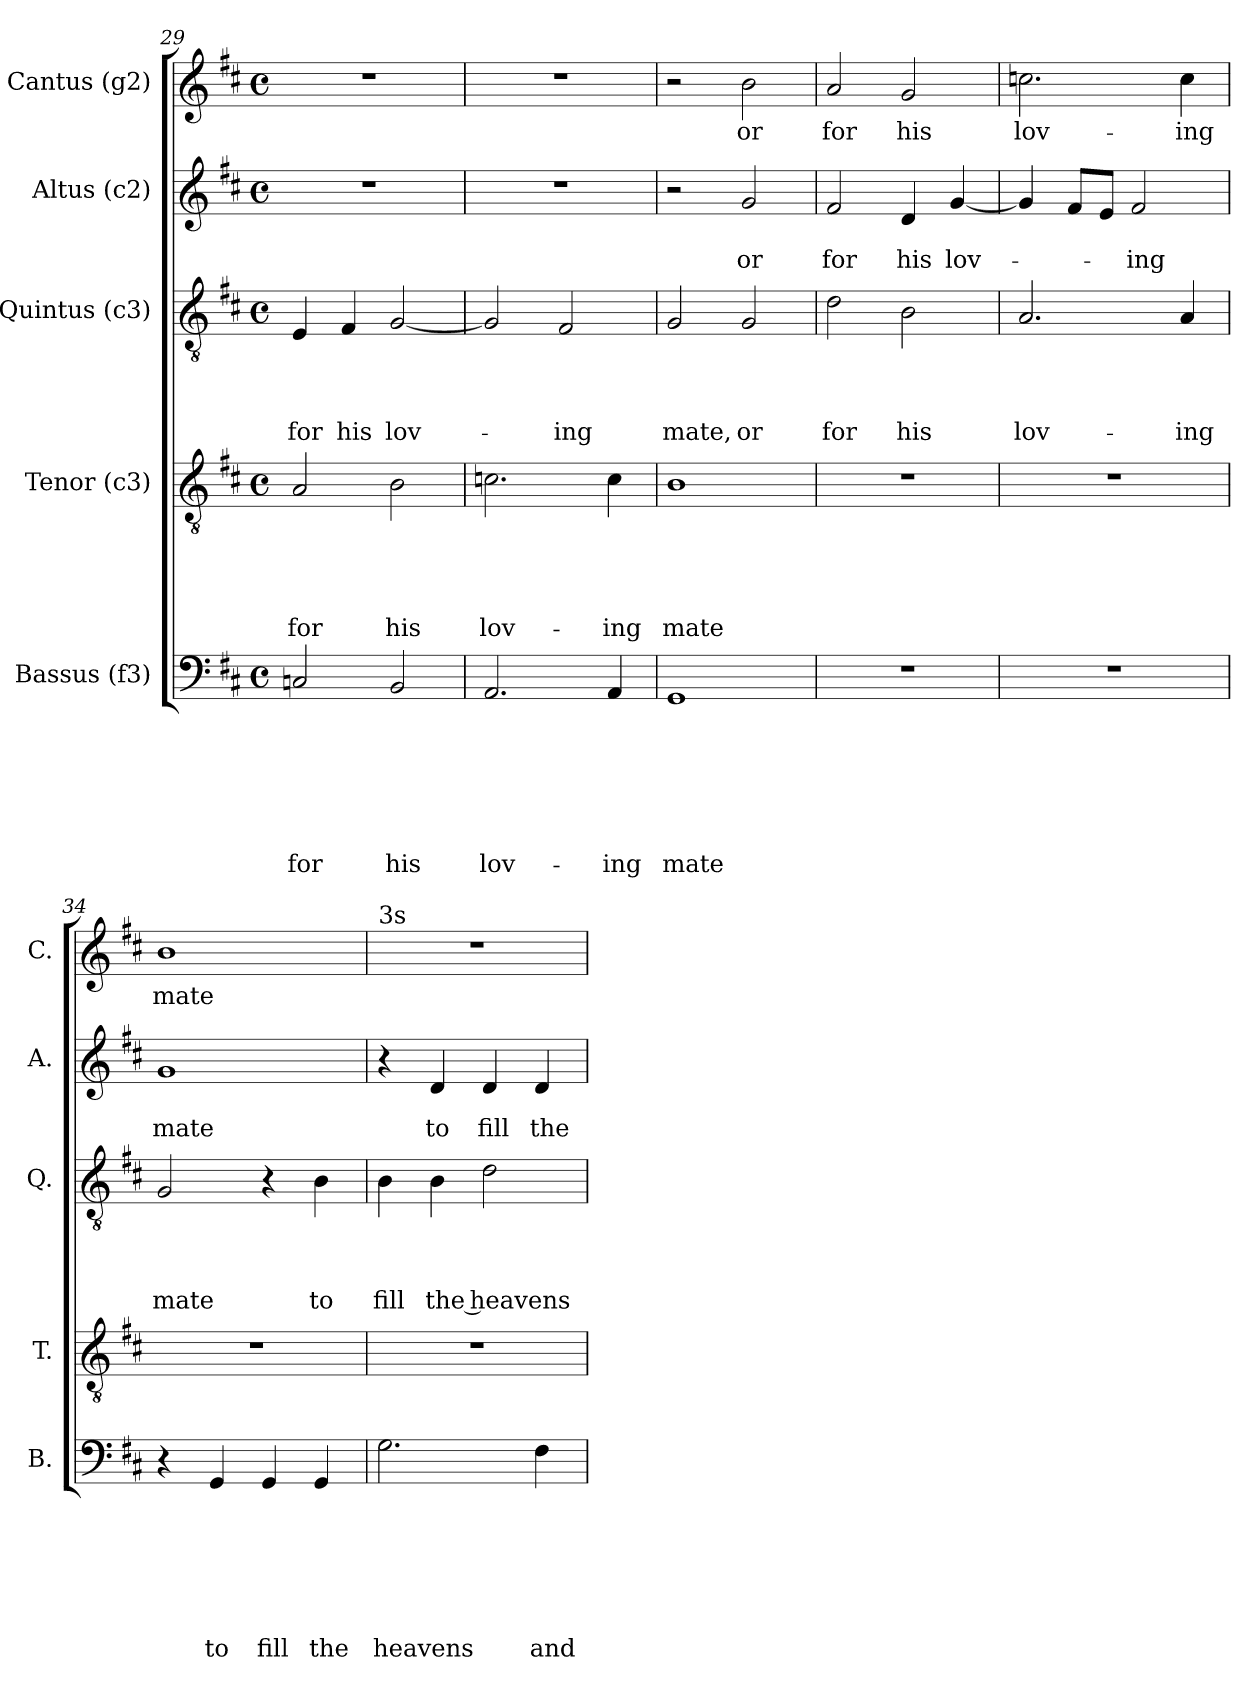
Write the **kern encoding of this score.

**kern	**text	**text	**text	**text	**text	**text	**text	**kern	**text	**text	**text	**text	**text	**kern	**text	**text	**text	**text	**kern	**text	**text	**kern	**text
*part5	*part5	*part5	*part5	*part5	*part5	*part5	*part5	*part4	*part4	*part4	*part4	*part4	*part4	*part3	*part3	*part3	*part3	*part3	*part2	*part2	*part2	*part1	*part1
*staff5	*staff5	*staff5	*staff5	*staff5	*staff5	*staff5	*staff5	*staff4	*staff4	*staff4	*staff4	*staff4	*staff4	*staff3	*staff3	*staff3	*staff3	*staff3	*staff2	*staff2	*staff2	*staff1	*staff1
*I"Bassus (f3)	*	*	*	*	*	*	*	*I"Tenor (c3)	*	*	*	*	*	*I"Quintus (c3)	*	*	*	*	*I"Altus (c2)	*	*	*I"Cantus (g2)	*
*I'B.	*	*	*	*	*	*	*	*I'T.	*	*	*	*	*	*I'Q.	*	*	*	*	*I'A.	*	*	*I'C.	*
*clefF4	*	*	*	*	*	*	*	*clefGv2	*	*	*	*	*	*clefGv2	*	*	*	*	*clefG2	*	*	*clefG2	*
*k[f#c#]	*	*	*	*	*	*	*	*k[f#c#]	*	*	*	*	*	*k[f#c#]	*	*	*	*	*k[f#c#]	*	*	*k[f#c#]	*
*D:	*	*	*	*	*	*	*	*D:	*	*	*	*	*	*D:	*	*	*	*	*D:	*	*	*D:	*
*M4/4	*	*	*	*	*	*	*	*M4/4	*	*	*	*	*	*M4/4	*	*	*	*	*M4/4	*	*	*M4/4	*
*met(c)	*	*	*	*	*	*	*	*met(c)	*	*	*	*	*	*met(c)	*	*	*	*	*met(c)	*	*	*met(c)	*
=29	=29	=29	=29	=29	=29	=29	=29	=29	=29	=29	=29	=29	=29	=29	=29	=29	=29	=29	=29	=29	=29	=29	=29
!	!	!	!	!	!	!	!LO:LY:b	!	!	!	!	!	!LO:LY:b	!	!	!	!	!LO:LY:b	!	!	!	!	!
2Cn/	.	.	.	.	.	.	for	2A/	.	.	.	.	for	4E/	.	.	.	for	1r	.	.	1r	.
!	!	!	!	!	!	!	!	!	!	!	!	!	!	!	!	!	!	!LO:LY:b	!	!	!	!	!
.	.	.	.	.	.	.	.	.	.	.	.	.	.	4F#/	.	.	.	his	.	.	.	.	.
!	!	!	!	!	!	!	!LO:LY:b	!	!	!	!	!	!LO:LY:b	!	!	!	!	!LO:LY:b	!	!	!	!	!
2BB/	.	.	.	.	.	.	his	2B\	.	.	.	.	his	[<2G/	.	.	.	lov-	.	.	.	.	.
=30	=30	=30	=30	=30	=30	=30	=30	=30	=30	=30	=30	=30	=30	=30	=30	=30	=30	=30	=30	=30	=30	=30	=30
!	!	!	!	!	!	!	!LO:LY:b	!	!	!	!	!	!LO:LY:b	!	!	!	!	!	!	!	!	!	!
2.AA/	.	.	.	.	.	.	lov-	2.cn\	.	.	.	.	lov-	2G/]	.	.	.	.	1r	.	.	1r	.
!	!	!	!	!	!	!	!	!	!	!	!	!	!	!	!	!	!	!LO:LY:b	!	!	!	!	!
.	.	.	.	.	.	.	.	.	.	.	.	.	.	2F#/	.	.	.	-ing	.	.	.	.	.
!	!	!	!	!	!	!	!LO:LY:b	!	!	!	!	!	!LO:LY:b	!	!	!	!	!	!	!	!	!	!
4AA/	.	.	.	.	.	.	-ing	4c\	.	.	.	.	-ing	.	.	.	.	.	.	.	.	.	.
=31	=31	=31	=31	=31	=31	=31	=31	=31	=31	=31	=31	=31	=31	=31	=31	=31	=31	=31	=31	=31	=31	=31	=31
!	!	!	!	!	!	!	!LO:LY:b	!	!	!	!	!	!LO:LY:b	!	!	!	!	!LO:LY:b	!	!	!	!	!
1GG	.	.	.	.	.	.	mate	1B	.	.	.	.	mate	2G/	.	.	.	mate,	2r	.	.	2r	.
!	!	!	!	!	!	!	!	!	!	!	!	!	!	!	!	!	!	!LO:LY:b	!	!	!LO:LY:b	!	!LO:LY:b
.	.	.	.	.	.	.	.	.	.	.	.	.	.	2G/	.	.	.	or	2g/	.	or	2b\	or
=32	=32	=32	=32	=32	=32	=32	=32	=32	=32	=32	=32	=32	=32	=32	=32	=32	=32	=32	=32	=32	=32	=32	=32
!	!	!	!	!	!	!	!	!	!	!	!	!	!	!	!	!	!	!LO:LY:b	!	!	!LO:LY:b	!	!LO:LY:b
1r	.	.	.	.	.	.	.	1r	.	.	.	.	.	2d\	.	.	.	for	2f#/	.	for	2a/	for
!	!	!	!	!	!	!	!	!	!	!	!	!	!	!	!	!	!	!LO:LY:b	!	!	!LO:LY:b	!	!LO:LY:b
.	.	.	.	.	.	.	.	.	.	.	.	.	.	2B\	.	.	.	his	4d/	.	his	2g/	his
!	!	!	!	!	!	!	!	!	!	!	!	!	!	!	!	!	!	!	!	!	!LO:LY:b	!	!
.	.	.	.	.	.	.	.	.	.	.	.	.	.	.	.	.	.	.	[<4g/	.	lov-	.	.
=33	=33	=33	=33	=33	=33	=33	=33	=33	=33	=33	=33	=33	=33	=33	=33	=33	=33	=33	=33	=33	=33	=33	=33
!	!	!	!	!	!	!	!	!	!	!	!	!	!	!	!	!	!	!LO:LY:b	!	!	!	!	!LO:LY:b
1r	.	.	.	.	.	.	.	1r	.	.	.	.	.	2.A/	.	.	.	lov-	4g/]	.	.	2.ccn\	lov-
.	.	.	.	.	.	.	.	.	.	.	.	.	.	.	.	.	.	.	8f#/L	.	.	.	.
.	.	.	.	.	.	.	.	.	.	.	.	.	.	.	.	.	.	.	8e/J	.	.	.	.
!	!	!	!	!	!	!	!	!	!	!	!	!	!	!	!	!	!	!	!	!	!LO:LY:b	!	!
.	.	.	.	.	.	.	.	.	.	.	.	.	.	.	.	.	.	.	2f#/	.	-ing	.	.
!	!	!	!	!	!	!	!	!	!	!	!	!	!	!	!	!	!	!LO:LY:b	!	!	!	!	!LO:LY:b
.	.	.	.	.	.	.	.	.	.	.	.	.	.	4A/	.	.	.	-ing	.	.	.	4cc\	-ing
=34	=34	=34	=34	=34	=34	=34	=34	=34	=34	=34	=34	=34	=34	=34	=34	=34	=34	=34	=34	=34	=34	=34	=34
!	!	!	!	!	!	!	!	!	!	!	!	!	!	!	!	!	!	!LO:LY:b	!	!	!LO:LY:b	!	!LO:LY:b
4r	.	.	.	.	.	.	.	1r	.	.	.	.	.	2G/	.	.	.	mate	1g	.	mate	1b	mate
!	!	!	!	!	!	!	!LO:LY:b	!	!	!	!	!	!	!	!	!	!	!	!	!	!	!	!
4GG/	.	.	.	.	.	.	to	.	.	.	.	.	.	.	.	.	.	.	.	.	.	.	.
!	!	!	!	!	!	!	!LO:LY:b	!	!	!	!	!	!	!	!	!	!	!	!	!	!	!	!
4GG/	.	.	.	.	.	.	fill	.	.	.	.	.	.	4r	.	.	.	.	.	.	.	.	.
!	!	!	!	!	!	!	!LO:LY:b	!	!	!	!	!	!	!	!	!	!	!LO:LY:b	!	!	!	!	!
4GG/	.	.	.	.	.	.	the	.	.	.	.	.	.	4B\	.	.	.	to	.	.	.	.	.
!!LO:LB:g=z
=35	=35	=35	=35	=35	=35	=35	=35	=35	=35	=35	=35	=35	=35	=35	=35	=35	=35	=35	=35	=35	=35	=35	=35
!	!	!	!	!	!	!	!	!	!	!	!	!	!	!	!	!	!	!	!	!	!	!LO:TX:a:t=3s	!
!	!	!	!	!	!	!	!LO:LY:b	!	!	!	!	!	!	!	!	!	!	!LO:LY:b	!	!	!	!	!
2.G\	.	.	.	.	.	.	heavens	1r	.	.	.	.	.	4B\	.	.	.	fill	4r	.	.	1r	.
!	!	!	!	!	!	!	!	!	!	!	!	!	!	!	!	!	!	!LO:LY:b	!	!	!LO:LY:b	!	!
.	.	.	.	.	.	.	.	.	.	.	.	.	.	4B\	.	.	.	the heavens	4d/	.	to	.	.
!	!	!	!	!	!	!	!	!	!	!	!	!	!	!	!	!	!	!	!	!	!LO:LY:b	!	!
.	.	.	.	.	.	.	.	.	.	.	.	.	.	2d\	.	.	.	.	4d/	.	fill	.	.
!	!	!	!	!	!	!	!LO:LY:b	!	!	!	!	!	!	!	!	!	!	!	!	!	!LO:LY:b	!	!
4F#\	.	.	.	.	.	.	and	.	.	.	.	.	.	.	.	.	.	.	4d/	.	the	.	.
=	=	=	=	=	=	=	=	=	=	=	=	=	=	=	=	=	=	=	=	=	=	=	=
*-	*-	*-	*-	*-	*-	*-	*-	*-	*-	*-	*-	*-	*-	*-	*-	*-	*-	*-	*-	*-	*-	*-	*-
